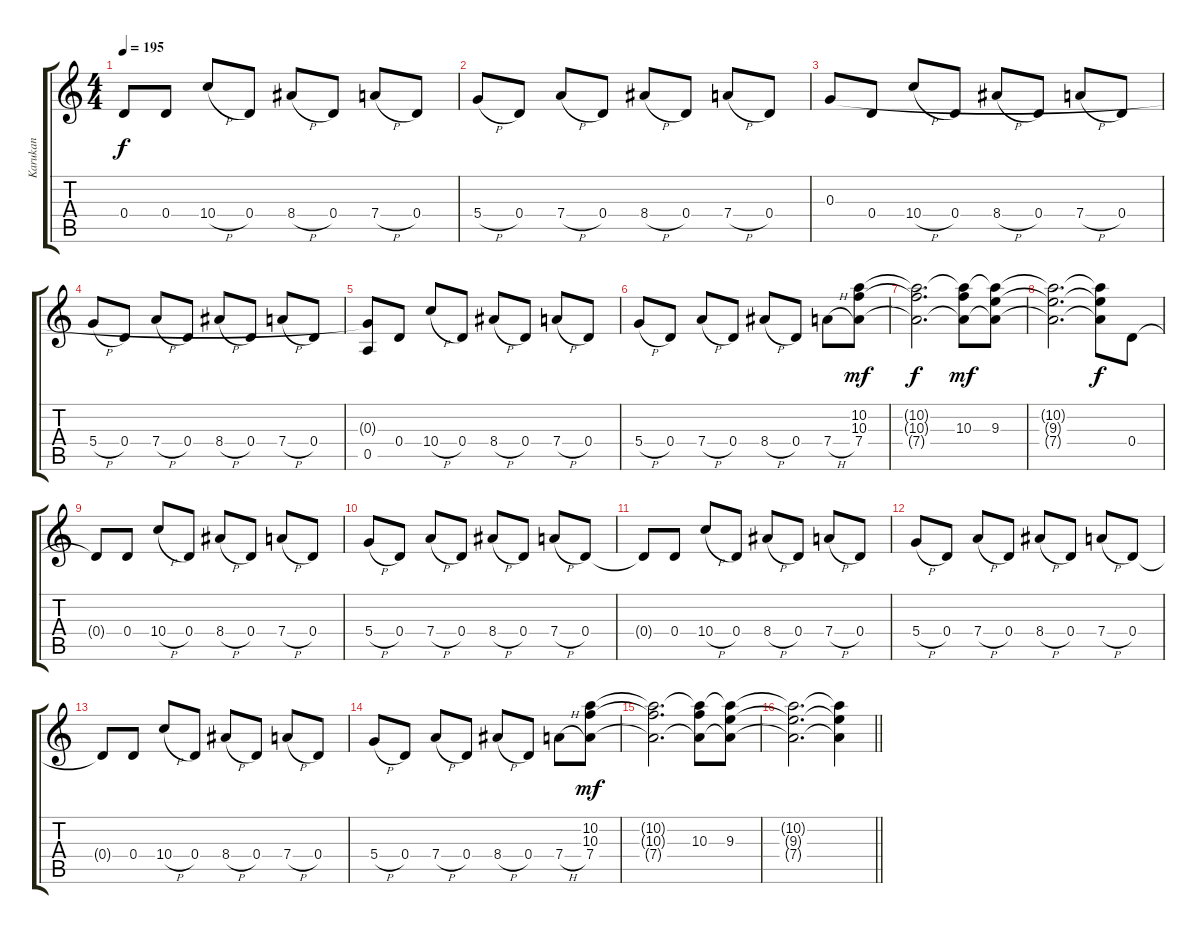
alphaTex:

\track ("Karukan" "Karukan") {instrument distortionguitar}
\staff {score tabs}
\tuning (E4 B3 G3 D3 A2 E2) {hide}
\ts (4 4)
\tempo 195
\clef g2
\ks c
0.4{t}.8{dy f} 0.4.8 10.4{h}.8 0.4.8 8.4{h}.8 0.4.8 7.4{h}.8 0.4.8 |
5.4{h}.8 0.4.8 7.4{h}.8 0.4.8 8.4{h}.8 0.4.8 7.4{h}.8 0.4.8 |
0.3.8 0.4.8 10.4{h}.8 0.4.8 8.4{h}.8 0.4.8 7.4{h}.8 0.4.8 |
5.4{h}.8 0.4.8 7.4{h}.8 0.4.8 8.4{h}.8 0.4.8 7.4{h}.8 0.4.8 |
(0.3{t} 0.5).8 0.4.8 10.4{h}.8 0.4.8 8.4{h}.8 0.4.8 7.4{h}.8 0.4.8 |
5.4{h}.8 0.4.8 7.4{h}.8 0.4.8 8.4{h}.8 0.4.8 7.4{h}.8 (10.2 10.3 7.4).8{dy mf} |
(10.2{t} 10.3{t} 7.4{t}).2{d dy f} (10.2{t} 10.3 7.4{t}).8{dy mf} (10.2{t} 9.3 7.4{t}).8 |
(10.2{t} 9.3{t} 7.4{t}).2{d} (10.2{t} 9.3{t} 7.4{t}).8{dy f} 0.4.8 |
0.4{t}.8 0.4.8 10.4{h}.8 0.4.8 8.4{h}.8 0.4.8 7.4{h}.8 0.4.8 |
5.4{h}.8 0.4.8 7.4{h}.8 0.4.8 8.4{h}.8 0.4.8 7.4{h}.8 0.4.8 |
0.4{t}.8 0.4.8 10.4{h}.8 0.4.8 8.4{h}.8 0.4.8 7.4{h}.8 0.4.8 |
5.4{h}.8 0.4.8 7.4{h}.8 0.4.8 8.4{h}.8 0.4.8 7.4{h}.8 0.4.8 |
0.4{t}.8 0.4.8 10.4{h}.8 0.4.8 8.4{h}.8 0.4.8 7.4{h}.8 0.4.8 |
5.4{h}.8 0.4.8 7.4{h}.8 0.4.8 8.4{h}.8 0.4.8 7.4{h}.8 (10.2 10.3 7.4).8{dy mf} |
(10.2{t} 10.3{t} 7.4{t}).2{d} (10.2{t} 10.3 7.4{t}).8 (10.2{t} 9.3 7.4{t}).8 |
\barLineRight lightlight
(10.2{t} 9.3{t} 7.4{t}).2{d} (10.2{t} 9.3{t} 7.4{t}).4
